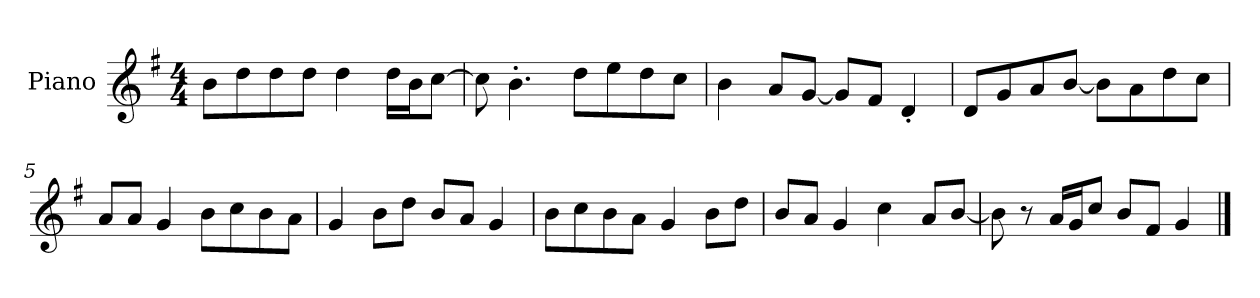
**kern
*part1
*staff1
*I"Piano
*I'P-no
*clefG2
*k[f#]
*M4/4
*MM90
=1
8b\L
8dd\
8dd\
8dd\J
4dd\
16dd\LL
16b\J
[8cc\J
=2
8cc\]
4.b'\
8dd\L
8ee\
8dd\
8cc\J
=3
4b\
8a/L
[8g/J
8g/L]
8f#/J
4d'/
=4
8d/L
8g/
8a/
[8b/J
8b\L]
8a\
8dd\
8cc\J
=5
8a/L
8a/J
4g/
8b\L
8cc\
8b\
8a\J
!!LO:LB:g=z
=6
4g/
8b\L
8dd\J
8b/L
8a/J
4g/
=7
8b\L
8cc\
8b\
8a\J
4g/
8b\L
8dd\J
=8
8b/L
8a/J
4g/
4cc\
8a/L
[8b/J
=9
8b\]
8r
16a/LL
16g/J
8cc/J
8b/L
8f#/J
4g/
==
*-
